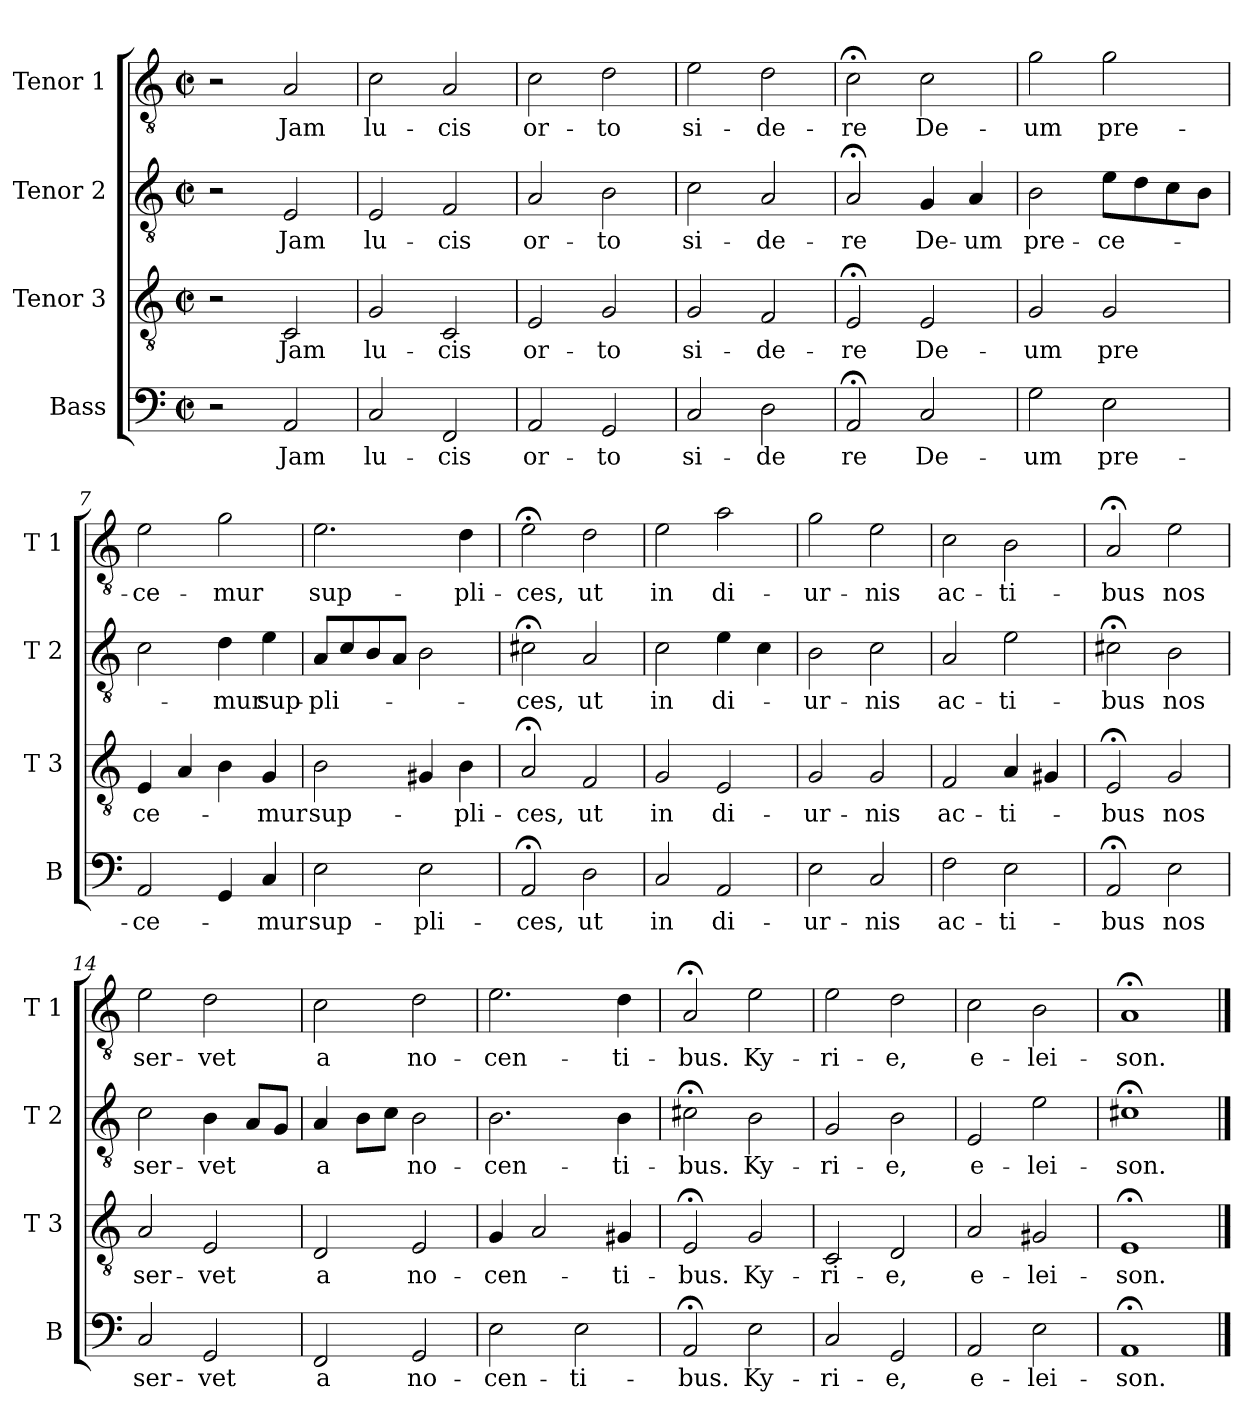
**kern	**text	**kern	**text	**kern	**text	**kern	**text
*part4	*part4	*part3	*part3	*part2	*part2	*part1	*part1
*staff4	*staff4	*staff3	*staff3	*staff2	*staff2	*staff1	*staff1
*I"Bass	*	*I"Tenor 3	*	*I"Tenor 2	*	*I"Tenor 1	*
*I'B	*	*I'T 3	*	*I'T 2	*	*I'T 1	*
*clefF4	*	*clefGv2	*	*clefGv2	*	*clefGv2	*
*k[]	*	*k[]	*	*k[]	*	*k[]	*
*C:	*	*C:	*	*C:	*	*C:	*
*M2/2	*	*M2/2	*	*M2/2	*	*M2/2	*
*met(c|)	*	*met(c|)	*	*met(c|)	*	*met(c|)	*
=1	=1	=1	=1	=1	=1	=1	=1
2r	.	2r	.	2r	.	2r	.
!	!LO:LY:b	!	!LO:LY:b	!	!LO:LY:b	!	!LO:LY:b
2AA/	Jam	2C/	Jam	2E/	Jam	2A/	Jam
=2	=2	=2	=2	=2	=2	=2	=2
!	!LO:LY:b	!	!LO:LY:b	!	!LO:LY:b	!	!LO:LY:b
2C/	lu-	2G/	lu-	2E/	lu-	2c\	lu-
!	!LO:LY:b	!	!LO:LY:b	!	!LO:LY:b	!	!LO:LY:b
2FF/	-cis	2C/	-cis	2F/	-cis	2A/	-cis
=3	=3	=3	=3	=3	=3	=3	=3
!	!LO:LY:b	!	!LO:LY:b	!	!LO:LY:b	!	!LO:LY:b
2AA/	or-	2E/	or-	2A/	or-	2c\	or-
!	!LO:LY:b	!	!LO:LY:b	!	!LO:LY:b	!	!LO:LY:b
2GG/	-to	2G/	-to	2B\	-to	2d\	-to
=4	=4	=4	=4	=4	=4	=4	=4
!	!LO:LY:b	!	!LO:LY:b	!	!LO:LY:b	!	!LO:LY:b
2C/	si-	2G/	si-	2c\	si-	2e\	si-
!	!LO:LY:b	!	!LO:LY:b	!	!LO:LY:b	!	!LO:LY:b
2D\	-de	2F/	-de-	2A/	-de-	2d\	-de-
=5	=5	=5	=5	=5	=5	=5	=5
!	!LO:LY:b	!	!LO:LY:b	!	!LO:LY:b	!	!LO:LY:b
2AA;</	re	2E;</	-re	2A;</	-re	2c;<\	-re
!	!LO:LY:b	!	!LO:LY:b	!	!LO:LY:b	!	!LO:LY:b
2C/	De-	2E/	De-	4G/	De-	2c\	De-
!	!	!	!	!	!LO:LY:b	!	!
.	.	.	.	4A/	-um	.	.
!!LO:LB:g=z
=6	=6	=6	=6	=6	=6	=6	=6
!	!LO:LY:b	!	!LO:LY:b	!	!LO:LY:b	!	!LO:LY:b
2G\	-um	2G/	-um	2B\	pre-	2g\	-um
!	!LO:LY:b	!	!LO:LY:b	!	!LO:LY:b	!	!LO:LY:b
2E\	pre-	2G/	pre	8e\L	-ce-	2g\	pre-
.	.	.	.	8d\	.	.	.
.	.	.	.	8c\	.	.	.
.	.	.	.	8B\J	.	.	.
=7	=7	=7	=7	=7	=7	=7	=7
!	!LO:LY:b	!	!LO:LY:b	!	!	!	!LO:LY:b
2AA/	-ce-	4E/	ce-	2c\	.	2e\	-ce-
.	.	4A/	.	.	.	.	.
!	!	!	!	!	!LO:LY:b	!	!LO:LY:b
4GG/	.	4B\	.	4d\	-mur	2g\	-mur
!	!LO:LY:b	!	!LO:LY:b	!	!LO:LY:b	!	!
4C/	-mur	4G/	-mur	4e\	sup-	.	.
=8	=8	=8	=8	=8	=8	=8	=8
!	!LO:LY:b	!	!LO:LY:b	!	!LO:LY:b	!	!LO:LY:b
2E\	sup-	2B\	sup-	8A/L	-pli-	2.e\	sup-
.	.	.	.	8c/	.	.	.
.	.	.	.	8B/	.	.	.
.	.	.	.	8A/J	.	.	.
!	!LO:LY:b	!	!	!	!	!	!
2E\	-pli-	4G#X/	.	2B\	.	.	.
!	!	!	!LO:LY:b	!	!	!	!LO:LY:b
.	.	4B\	-pli-	.	.	4d\	-pli-
=9	=9	=9	=9	=9	=9	=9	=9
!	!LO:LY:b	!	!LO:LY:b	!	!LO:LY:b	!	!LO:LY:b
2AA;</	-ces,	2A;</	-ces,	2c#X;<\	-ces,	2e;<\	-ces,
!	!LO:LY:b	!	!LO:LY:b	!	!LO:LY:b	!	!LO:LY:b
2D\	ut	2F/	ut	2A/	ut	2d\	ut
=10	=10	=10	=10	=10	=10	=10	=10
!	!LO:LY:b	!	!LO:LY:b	!	!LO:LY:b	!	!LO:LY:b
2C/	in	2G/	in	2c\	in	2e\	in
!	!LO:LY:b	!	!LO:LY:b	!	!LO:LY:b	!	!LO:LY:b
2AA/	di-	2E/	di-	4e\	di-	2a\	di-
.	.	.	.	4c\	.	.	.
!!LO:LB:g=z
=11	=11	=11	=11	=11	=11	=11	=11
!	!LO:LY:b	!	!LO:LY:b	!	!LO:LY:b	!	!LO:LY:b
2E\	-ur-	2G/	-ur-	2B\	-ur-	2g\	-ur-
!	!LO:LY:b	!	!LO:LY:b	!	!LO:LY:b	!	!LO:LY:b
2C/	-nis	2G/	-nis	2c\	-nis	2e\	-nis
=12	=12	=12	=12	=12	=12	=12	=12
!	!LO:LY:b	!	!LO:LY:b	!	!LO:LY:b	!	!LO:LY:b
2F\	ac-	2F/	ac-	2A/	ac-	2c\	ac-
!	!LO:LY:b	!	!LO:LY:b	!	!LO:LY:b	!	!LO:LY:b
2E\	-ti-	4A/	-ti-	2e\	-ti-	2B\	-ti-
.	.	4G#X/	.	.	.	.	.
=13	=13	=13	=13	=13	=13	=13	=13
!	!LO:LY:b	!	!LO:LY:b	!	!LO:LY:b	!	!LO:LY:b
2AA;</	-bus	2E;</	-bus	2c#X;<\	-bus	2A;</	-bus
!	!LO:LY:b	!	!LO:LY:b	!	!LO:LY:b	!	!LO:LY:b
2E\	nos	2G/	nos	2B\	nos	2e\	nos
=14	=14	=14	=14	=14	=14	=14	=14
!	!LO:LY:b	!	!LO:LY:b	!	!LO:LY:b	!	!LO:LY:b
2C/	ser-	2A/	ser-	2c\	ser-	2e\	ser-
!	!LO:LY:b	!	!LO:LY:b	!	!LO:LY:b	!	!LO:LY:b
2GG/	-vet	2E/	-vet	4B\	-vet	2d\	-vet
.	.	.	.	8A/L	.	.	.
.	.	.	.	8G/J	.	.	.
=15	=15	=15	=15	=15	=15	=15	=15
!	!LO:LY:b	!	!LO:LY:b	!	!LO:LY:b	!	!LO:LY:b
2FF/	a	2D/	a	4A/	a	2c\	a
.	.	.	.	8B\L	.	.	.
.	.	.	.	8c\J	.	.	.
!	!LO:LY:b	!	!LO:LY:b	!	!LO:LY:b	!	!LO:LY:b
2GG/	no-	2E/	no-	2B\	no-	2d\	no-
!!LO:PB:g=z
=16	=16	=16	=16	=16	=16	=16	=16
!	!LO:LY:b	!	!LO:LY:b	!	!LO:LY:b	!	!LO:LY:b
2E\	-cen-	4G/	-cen-	2.B\	-cen-	2.e\	-cen-
.	.	2A/	.	.	.	.	.
!	!LO:LY:b	!	!	!	!	!	!
2E\	-ti-	.	.	.	.	.	.
!	!	!	!LO:LY:b	!	!LO:LY:b	!	!LO:LY:b
.	.	4G#X/	-ti-	4B\	-ti-	4d\	-ti-
=17	=17	=17	=17	=17	=17	=17	=17
!	!LO:LY:b	!	!LO:LY:b	!	!LO:LY:b	!	!LO:LY:b
2AA;</	-bus.	2E;</	-bus.	2c#X;<\	-bus.	2A;</	-bus.
!	!LO:LY:b	!	!LO:LY:b	!	!LO:LY:b	!	!LO:LY:b
2E\	Ky-	2G/	Ky-	2B\	Ky-	2e\	Ky-
=18	=18	=18	=18	=18	=18	=18	=18
!	!LO:LY:b	!	!LO:LY:b	!	!LO:LY:b	!	!LO:LY:b
2C/	-ri-	2C/	-ri-	2G/	-ri-	2e\	-ri-
!	!LO:LY:b	!	!LO:LY:b	!	!LO:LY:b	!	!LO:LY:b
2GG/	-e,	2D/	-e,	2B\	-e,	2d\	-e,
=19	=19	=19	=19	=19	=19	=19	=19
!	!LO:LY:b	!	!LO:LY:b	!	!LO:LY:b	!	!LO:LY:b
2AA/	e-	2A/	e-	2E/	e-	2c\	e-
!	!LO:LY:b	!	!LO:LY:b	!	!LO:LY:b	!	!LO:LY:b
2E\	-lei-	2G#X/	-lei-	2e\	-lei-	2B\	-lei-
=20	=20	=20	=20	=20	=20	=20	=20
!	!LO:LY:b	!	!LO:LY:b	!	!LO:LY:b	!	!LO:LY:b
1AA;<	-son.	1E;<	-son.	1c#X;<	-son.	1A;<	-son.
==	==	==	==	==	==	==	==
*-	*-	*-	*-	*-	*-	*-	*-
